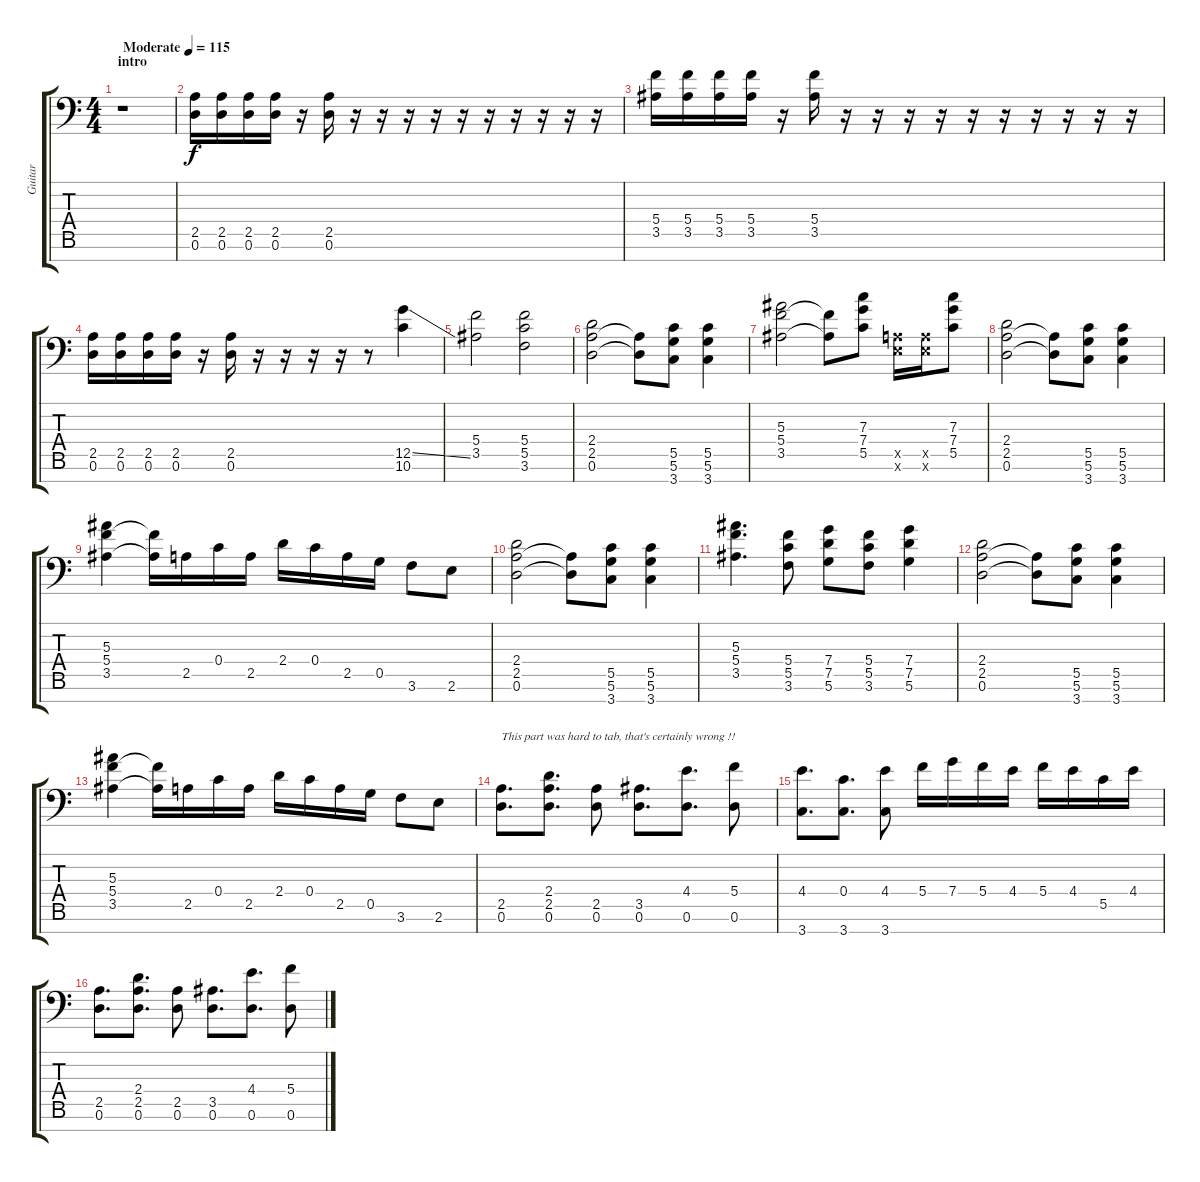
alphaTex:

\track ("Guitar" "Guitar") {instrument distortionguitar}
\staff {score tabs}
\tuning (D4 A3 F3 C3 G2 D2 A1) {hide}
\ts (4 4)
\section ("" "intro")
\tempo (115 "Moderate")
\clef f4
\ks c
r.1{dy f instrument distortionguitar} |
(2.5 0.6).16 (2.5 0.6).16 (2.5 0.6).16 (2.5 0.6).16 r.16 (2.5 0.6).16 r.16 r.16 r.16 r.16 r.16 r.16 r.16 r.16 r.16 r.16 |
(5.4 3.5).16 (5.4 3.5).16 (5.4 3.5).16 (5.4 3.5).16 r.16 (5.4 3.5).16 r.16 r.16 r.16 r.16 r.16 r.16 r.16 r.16 r.16 r.16 |
(2.5 0.6).16 (2.5 0.6).16 (2.5 0.6).16 (2.5 0.6).16 r.16 (2.5 0.6).16 r.16 r.16 r.16 r.16 r.8 (12.5{ss} 10.6).4 |
(5.4 3.5).2 (5.4 5.5 3.6).2 |
(2.4 2.5 0.6).2 (2.5{t} 0.6{t}).8 (5.5 5.6 3.7).8 (5.5 5.6 3.7).4 |
(5.3 5.4 3.5).2 (5.4{t} 3.5{t}).8 (7.3 7.4 5.5).8 (2.5{x} 2.6{x}).16 (2.5{x} 2.6{x}).16 (7.3 7.4 5.5).8 |
(2.4 2.5 0.6).2 (2.5{t} 0.6{t}).8 (5.5 5.6 3.7).8 (5.5 5.6 3.7).4 |
(5.3 5.4 3.5).4 (5.4{t} 3.5{t}).16 2.5.16 0.4.16 2.5.16 2.4.16 0.4.16 2.5.16 0.5.16 3.6.8 2.6.8 |
(2.4 2.5 0.6).2 (2.5{t} 0.6{t}).8 (5.5 5.6 3.7).8 (5.5 5.6 3.7).4 |
(5.3 5.4 3.5).4{d} (5.4 5.5 3.6).8 (7.4 7.5 5.6).8 (5.4 5.5 3.6).8 (7.4 7.5 5.6).4 |
(2.4 2.5 0.6).2 (2.5{t} 0.6{t}).8 (5.5 5.6 3.7).8 (5.5 5.6 3.7).4 |
(5.3 5.4 3.5).4 (5.4{t} 3.5{t}).16 2.5.16 0.4.16 2.5.16 2.4.16 0.4.16 2.5.16 0.5.16 3.6.8 2.6.8 |
(2.5 0.6).8{d txt "This part was hard to tab, that's certainly wrong !!"} (2.4 2.5 0.6).8{d} (2.5 0.6).8 (3.5 0.6).8{d} (4.4 0.6).8{d} (5.4 0.6).8 |
(4.4 3.7).8{d} (0.4 3.7).8{d} (4.4 3.7).8 5.4.16 7.4.16 5.4.16 4.4.16 5.4.16 4.4.16 5.5.16 4.4.16 |
(2.5 0.6).8{d} (2.4 2.5 0.6).8{d} (2.5 0.6).8 (3.5 0.6).8{d} (4.4 0.6).8{d} (5.4 0.6).8
